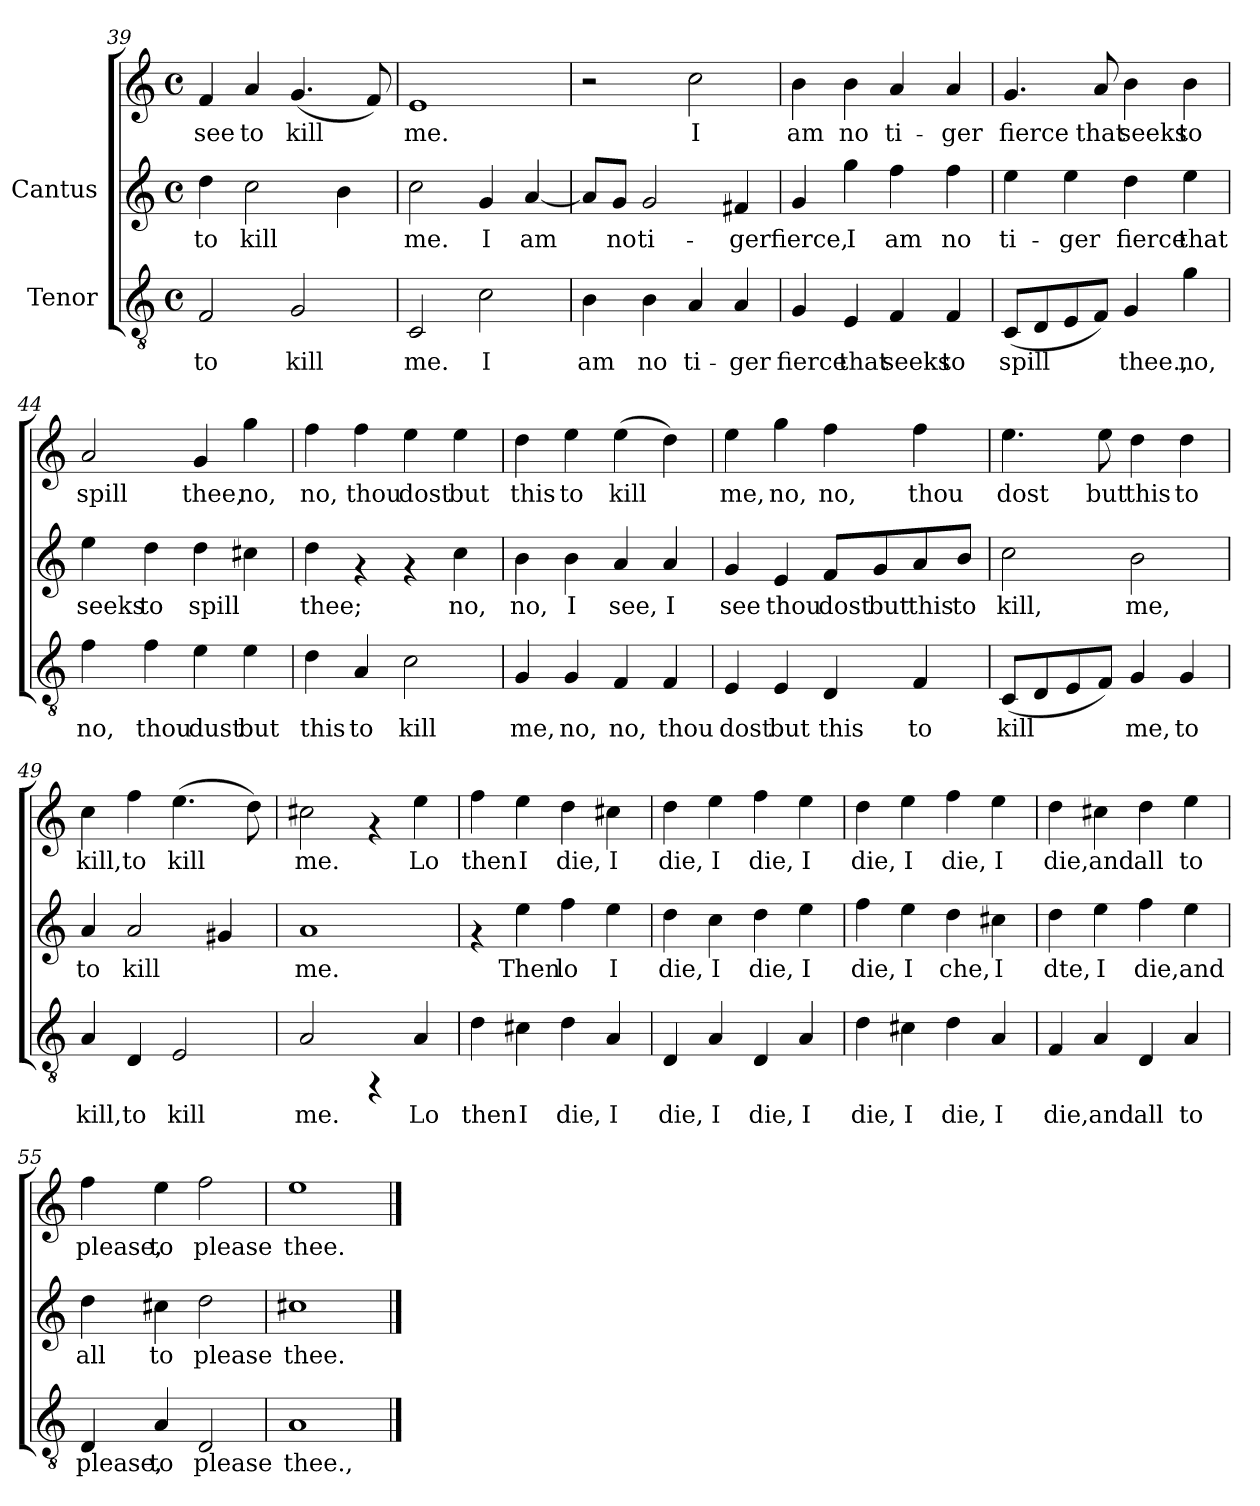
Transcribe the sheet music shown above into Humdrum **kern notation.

**kern	**text	**kern	**text	**kern	**text
*part2	*part2	*part1	*part1	*part1	*part1
*staff3	*staff3	*staff2	*staff2	*staff1	*staff1
*I"Tenor	*	*I"Cantus	*	*	*
!!LO:PB:g=z
*clefGv2	*	*clefG2	*	*clefG2	*
*M4/4	*	*M4/4	*	*M4/4	*
*met(c)	*	*met(c)	*	*met(c)	*
=39	=39	=39	=39	=39	=39
!	!LO:LY:b:cj	!	!LO:LY:b:cj	!	!LO:LY:b:cj
2F/	to	4dd\	to	4f/	see
!	!	!	!LO:LY:b:cj	!	!LO:LY:b:cj
.	.	2cc\	kill	4a/	to
!	!LO:LY:b:cj	!	!	!	!LO:LY:b:cj
2G/	kill	.	.	(<4.g/	kill
!	!	!	!LO:LY:b:cj	!	!
.	.	4b\	.	.	.
!	!	!	!	!	!LO:LY:b:cj
.	.	.	.	8f/)	.
=40	=40	=40	=40	=40	=40
!	!LO:LY:b:cj	!	!LO:LY:b:cj	!	!LO:LY:b:cj
2C/	me.	2cc\	me.	1e	me.
!	!LO:LY:b:cj	!	!LO:LY:b:cj	!	!
2c\	I	4g/	I	.	.
!	!	!	!LO:LY:b:cj	!	!
.	.	[<4a/	am	.	.
=41	=41	=41	=41	=41	=41
!	!LO:LY:b:cj	!	!LO:LY:b:cj	!	!
4B\	am	8a/L]	.	2r	.
!	!	!	!LO:LY:b:cj	!	!
.	.	8g/J	no	.	.
!	!LO:LY:b:cj	!	!LO:LY:b:cj	!	!
4B\	no	2g/	ti-	.	.
!	!LO:LY:b:cj	!	!	!	!LO:LY:b:cj
4A/	ti-	.	.	2cc\	I
!	!LO:LY:b:cj	!	!LO:LY:b:cj	!	!
4A/	-ger	4f#X/	-ger	.	.
=42	=42	=42	=42	=42	=42
!	!LO:LY:b:cj	!	!LO:LY:b:cj	!	!LO:LY:b:cj
4G/	fierce	4g/	fierce,	4b\	am
!	!LO:LY:b:cj	!	!LO:LY:b:cj	!	!LO:LY:b:cj
4E/	that	4gg\	I	4b\	no
!	!LO:LY:b:cj	!	!LO:LY:b:cj	!	!LO:LY:b:cj
4F/	seeks	4ff\	am	4a/	ti-
!	!LO:LY:b:cj	!	!LO:LY:b:cj	!	!LO:LY:b:cj
4F/	to	4ff\	no	4a/	-ger
=43	=43	=43	=43	=43	=43
!	!LO:LY:b:cj	!	!LO:LY:b:cj	!	!LO:LY:b:cj
(<8C/L	spill	4ee\	ti-	4.g/	fierce
!	!LO:LY:b:cj	!	!	!	!
8D/	.	.	.	.	.
!	!LO:LY:b:cj	!	!LO:LY:b:cj	!	!
8E/	.	4ee\	-ger	.	.
!	!LO:LY:b:cj	!	!	!	!LO:LY:b:cj
8F/J)	.	.	.	8a/	that
!	!LO:LY:b:cj	!	!LO:LY:b:cj	!	!LO:LY:b:cj
4G/	thee.,	4dd\	fierce	4b\	seeks
!	!LO:LY:b:cj	!	!LO:LY:b:cj	!	!LO:LY:b:cj
4g\	no,	4ee\	that	4b\	to
!!LO:LB:g=z
=44	=44	=44	=44	=44	=44
!	!LO:LY:b:cj	!	!LO:LY:b:cj	!	!LO:LY:b:cj
4f\	no,	4ee\	seeks	2a/	spill
!	!LO:LY:b:cj	!	!LO:LY:b:cj	!	!
4f\	thou	4dd\	to	.	.
!	!LO:LY:b:cj	!	!LO:LY:b:cj	!	!LO:LY:b:cj
4e\	dust	4dd\	spill	4g/	thee,
!	!LO:LY:b:cj	!	!LO:LY:b:cj	!	!LO:LY:b:cj
4e\	but	4cc#X\	.	4gg\	no,
=45	=45	=45	=45	=45	=45
!	!LO:LY:b:cj	!	!LO:LY:b:cj	!	!LO:LY:b:cj
4d\	this	4dd\	thee;	4ff\	no,
!	!LO:LY:b:cj	!	!	!	!LO:LY:b:cj
4A/	to	4rf	.	4ff\	thou
!	!LO:LY:b:cj	!	!	!	!LO:LY:b:cj
2c\	kill	4rf	.	4ee\	dost
!	!	!	!LO:LY:b:cj	!	!LO:LY:b:cj
.	.	4cc\	no,	4ee\	but
=46	=46	=46	=46	=46	=46
!	!LO:LY:b:cj	!	!LO:LY:b:cj	!	!LO:LY:b:cj
4G/	me,	4b\	no,	4dd\	this
!	!LO:LY:b:cj	!	!LO:LY:b:cj	!	!LO:LY:b:cj
4G/	no,	4b\	I	4ee\	to
!	!LO:LY:b:cj	!	!LO:LY:b:cj	!	!LO:LY:b:cj
4F/	no,	4a/	see,	(>4ee\	kill
!	!LO:LY:b:cj	!	!LO:LY:b:cj	!	!LO:LY:b:cj
4F/	thou	4a/	I	4dd\)	.
=47	=47	=47	=47	=47	=47
!	!LO:LY:b:cj	!	!LO:LY:b:cj	!	!LO:LY:b:cj
4E/	dost	4g/	see	4ee\	me,
!	!LO:LY:b:cj	!	!LO:LY:b:cj	!	!LO:LY:b:cj
4E/	but	4e/	thou	4gg\	no,
!	!LO:LY:b:cj	!	!LO:LY:b:cj	!	!LO:LY:b:cj
4D/	this	8f/L	dost	4ff\	no,
!	!	!	!LO:LY:b:cj	!	!
.	.	8g/	but	.	.
!	!LO:LY:b:cj	!	!LO:LY:b:cj	!	!LO:LY:b:cj
4F/	to	8a/	this	4ff\	thou
!	!	!	!LO:LY:b:cj	!	!
.	.	8b/J	to	.	.
!!LO:LB:g=z
=48	=48	=48	=48	=48	=48
!	!LO:LY:b:cj	!	!LO:LY:b:cj	!	!LO:LY:b:cj
(<8C/L	kill	2cc\	kill,	4.ee\	dost
!	!LO:LY:b:cj	!	!	!	!
8D/	.	.	.	.	.
!	!LO:LY:b:cj	!	!	!	!
8E/	.	.	.	.	.
!	!LO:LY:b:cj	!	!	!	!LO:LY:b:cj
8F/J)	.	.	.	8ee\	but
!	!LO:LY:b:cj	!	!LO:LY:b:cj	!	!LO:LY:b:cj
4G/	me,	2b\	me,	4dd\	this
!	!LO:LY:b:cj	!	!	!	!LO:LY:b:cj
4G/	to	.	.	4dd\	to
=49	=49	=49	=49	=49	=49
!	!LO:LY:b:cj	!	!LO:LY:b:cj	!	!LO:LY:b:cj
4A/	kill,	4a/	to	4cc\	kill,
!	!LO:LY:b:cj	!	!LO:LY:b:cj	!	!LO:LY:b:cj
4D/	to	2a/	kill	4ff\	to
!	!LO:LY:b:cj	!	!	!	!LO:LY:b:cj
2E/	kill	.	.	(>4.ee\	kill
!	!	!	!LO:LY:b:cj	!	!
.	.	4g#X/	.	.	.
!	!	!	!	!	!LO:LY:b:cj
.	.	.	.	8dd\)	.
=50	=50	=50	=50	=50	=50
!	!LO:LY:b:cj	!	!LO:LY:b:cj	!	!LO:LY:b:cj
2A/	me.	1a	me.	2cc#X\	me.
4rFF	.	.	.	4rf	.
!	!LO:LY:b:cj	!	!	!	!LO:LY:b:cj
4A/	Lo	.	.	4ee\	Lo
=51	=51	=51	=51	=51	=51
!	!LO:LY:b:cj	!	!	!	!LO:LY:b:cj
4d\	then	4rf	.	4ff\	then
!	!LO:LY:b:cj	!	!LO:LY:b:cj	!	!LO:LY:b:cj
4c#X\	I	4ee\	Then	4ee\	I
!	!LO:LY:b:cj	!	!LO:LY:b:cj	!	!LO:LY:b:cj
4d\	die,	4ff\	lo	4dd\	die,
!	!LO:LY:b:cj	!	!LO:LY:b:cj	!	!LO:LY:b:cj
4A/	I	4ee\	I	4cc#X\	I
=52	=52	=52	=52	=52	=52
!	!LO:LY:b:cj	!	!LO:LY:b:cj	!	!LO:LY:b:cj
4D/	die,	4dd\	die,	4dd\	die,
!	!LO:LY:b:cj	!	!LO:LY:b:cj	!	!LO:LY:b:cj
4A/	I	4cc\	I	4ee\	I
!	!LO:LY:b:cj	!	!LO:LY:b:cj	!	!LO:LY:b:cj
4D/	die,	4dd\	die,	4ff\	die,
!	!LO:LY:b:cj	!	!LO:LY:b:cj	!	!LO:LY:b:cj
4A/	I	4ee\	I	4ee\	I
!!LO:LB:g=z
=53	=53	=53	=53	=53	=53
!	!LO:LY:b:cj	!	!LO:LY:b:cj	!	!LO:LY:b:cj
4d\	die,	4ff\	die,	4dd\	die,
!	!LO:LY:b:cj	!	!LO:LY:b:cj	!	!LO:LY:b:cj
4c#X\	I	4ee\	I	4ee\	I
!	!LO:LY:b:cj	!	!LO:LY:b:cj	!	!LO:LY:b:cj
4d\	die,	4dd\	che,	4ff\	die,
!	!LO:LY:b:cj	!	!LO:LY:b:cj	!	!LO:LY:b:cj
4A/	I	4cc#X\	I	4ee\	I
=54	=54	=54	=54	=54	=54
!	!LO:LY:b:cj	!	!LO:LY:b:cj	!	!LO:LY:b:cj
4F/	die,	4dd\	dte,	4dd\	die,
!	!LO:LY:b:cj	!	!LO:LY:b:cj	!	!LO:LY:b:cj
4A/	and	4ee\	I	4cc#X\	and
!	!LO:LY:b:cj	!	!LO:LY:b:cj	!	!LO:LY:b:cj
4D/	all	4ff\	die,	4dd\	all
!	!LO:LY:b:cj	!	!LO:LY:b:cj	!	!LO:LY:b:cj
4A/	to	4ee\	and	4ee\	to
=55	=55	=55	=55	=55	=55
!	!LO:LY:b:cj	!	!LO:LY:b:cj	!	!LO:LY:b:cj
4D/	please,	4dd\	all	4ff\	please,
!	!LO:LY:b:cj	!	!LO:LY:b:cj	!	!LO:LY:b:cj
4A/	to	4cc#X\	to	4ee\	to
!	!LO:LY:b:cj	!	!LO:LY:b:cj	!	!LO:LY:b:cj
2D/	please	2dd\	please	2ff\	please
=56	=56	=56	=56	=56	=56
!	!LO:LY:b:cj	!	!LO:LY:b:cj	!	!LO:LY:b:cj
1A	thee.,	1cc#X	thee.	1ee	thee.
==	==	==	==	==	==
*-	*-	*-	*-	*-	*-
